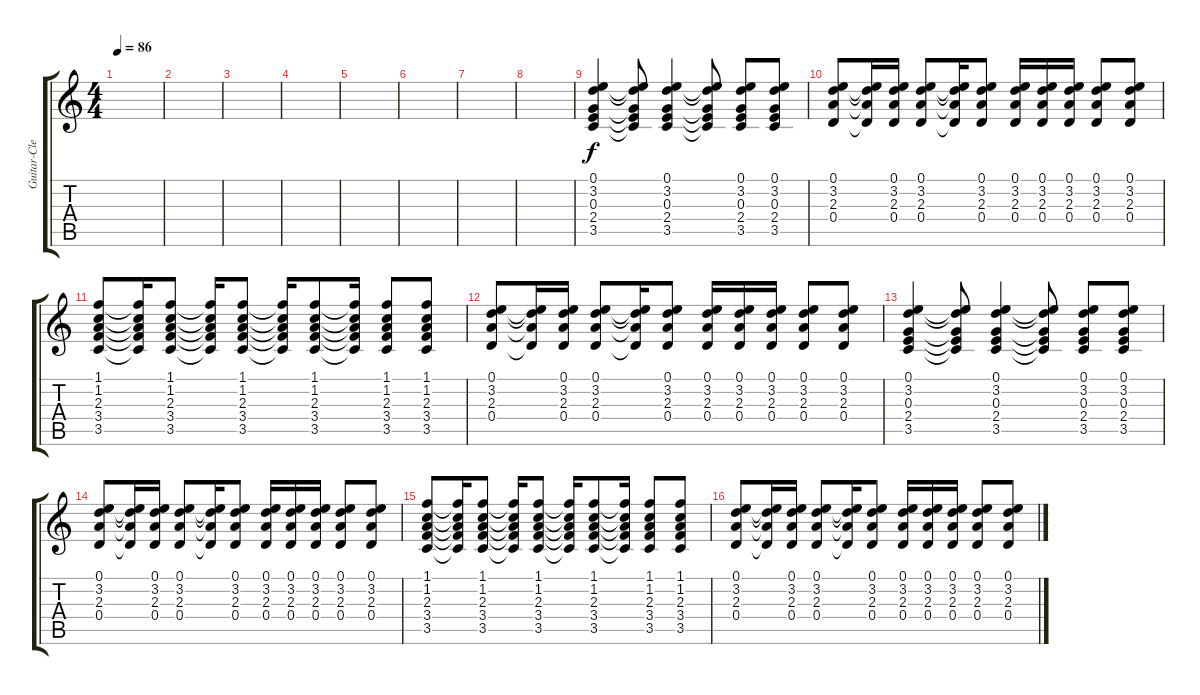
\track ("Guitar-Clean" "Guitar-Cle") {instrument electricguitarclean}
\staff {score tabs}
\tuning (E4 B3 G3 D3 A2 E2) {hide}
\ts (4 4)
\tempo 86
\clef g2
\ks c
|
|
|
|
|
|
|
|
(0.1 3.2 0.3 2.4 3.5).4 (0.1{t} 3.2{t} 0.3{t} 2.4{t} 3.5{t}).8 (0.1 3.2 0.3 2.4 3.5).4 (0.1{t} 3.2{t} 0.3{t} 2.4{t} 3.5{t}).8 (0.1 3.2 0.3 2.4 3.5).8 (0.1 3.2 0.3 2.4 3.5).8 |
(0.1 3.2 2.3 0.4).8 (0.1{t} 3.2{t} 2.3{t} 0.4{t}).16 (0.1 3.2 2.3 0.4).16 (0.1 3.2 2.3 0.4).8 (0.1{t} 3.2{t} 2.3{t} 0.4{t}).16 (0.1 3.2 2.3 0.4).8 (0.1 3.2 2.3 0.4).16 (0.1 3.2 2.3 0.4).16 (0.1 3.2 2.3 0.4).16 (0.1 3.2 2.3 0.4).8 (0.1 3.2 2.3 0.4).8 |
(1.1 1.2 2.3 3.4 3.5).8 (1.1{t} 1.2{t} 2.3{t} 3.4{t} 3.5{t}).16 (1.1 1.2 2.3 3.4 3.5).8 (1.1{t} 1.2{t} 2.3{t} 3.4{t} 3.5{t}).16 (1.1 1.2 2.3 3.4 3.5).8 (1.1{t} 1.2{t} 2.3{t} 3.4{t} 3.5{t}).16 (1.1 1.2 2.3 3.4 3.5).8 (1.1{t} 1.2{t} 2.3{t} 3.4{t} 3.5{t}).16 (1.1 1.2 2.3 3.4 3.5).8 (1.1 1.2 2.3 3.4 3.5).8 |
(0.1 3.2 2.3 0.4).8 (0.1{t} 3.2{t} 2.3{t} 0.4{t}).16 (0.1 3.2 2.3 0.4).16 (0.1 3.2 2.3 0.4).8 (0.1{t} 3.2{t} 2.3{t} 0.4{t}).16 (0.1 3.2 2.3 0.4).8 (0.1 3.2 2.3 0.4).16 (0.1 3.2 2.3 0.4).16 (0.1 3.2 2.3 0.4).16 (0.1 3.2 2.3 0.4).8 (0.1 3.2 2.3 0.4).8 |
(0.1 3.2 0.3 2.4 3.5).4 (0.1{t} 3.2{t} 0.3{t} 2.4{t} 3.5{t}).8 (0.1 3.2 0.3 2.4 3.5).4 (0.1{t} 3.2{t} 0.3{t} 2.4{t} 3.5{t}).8 (0.1 3.2 0.3 2.4 3.5).8 (0.1 3.2 0.3 2.4 3.5).8 |
(0.1 3.2 2.3 0.4).8 (0.1{t} 3.2{t} 2.3{t} 0.4{t}).16 (0.1 3.2 2.3 0.4).16 (0.1 3.2 2.3 0.4).8 (0.1{t} 3.2{t} 2.3{t} 0.4{t}).16 (0.1 3.2 2.3 0.4).8 (0.1 3.2 2.3 0.4).16 (0.1 3.2 2.3 0.4).16 (0.1 3.2 2.3 0.4).16 (0.1 3.2 2.3 0.4).8 (0.1 3.2 2.3 0.4).8 |
(1.1 1.2 2.3 3.4 3.5).8 (1.1{t} 1.2{t} 2.3{t} 3.4{t} 3.5{t}).16 (1.1 1.2 2.3 3.4 3.5).8 (1.1{t} 1.2{t} 2.3{t} 3.4{t} 3.5{t}).16 (1.1 1.2 2.3 3.4 3.5).8 (1.1{t} 1.2{t} 2.3{t} 3.4{t} 3.5{t}).16 (1.1 1.2 2.3 3.4 3.5).8 (1.1{t} 1.2{t} 2.3{t} 3.4{t} 3.5{t}).16 (1.1 1.2 2.3 3.4 3.5).8 (1.1 1.2 2.3 3.4 3.5).8 |
(0.1 3.2 2.3 0.4).8 (0.1{t} 3.2{t} 2.3{t} 0.4{t}).16 (0.1 3.2 2.3 0.4).16 (0.1 3.2 2.3 0.4).8 (0.1{t} 3.2{t} 2.3{t} 0.4{t}).16 (0.1 3.2 2.3 0.4).8 (0.1 3.2 2.3 0.4).16 (0.1 3.2 2.3 0.4).16 (0.1 3.2 2.3 0.4).16 (0.1 3.2 2.3 0.4).8 (0.1 3.2 2.3 0.4).8
